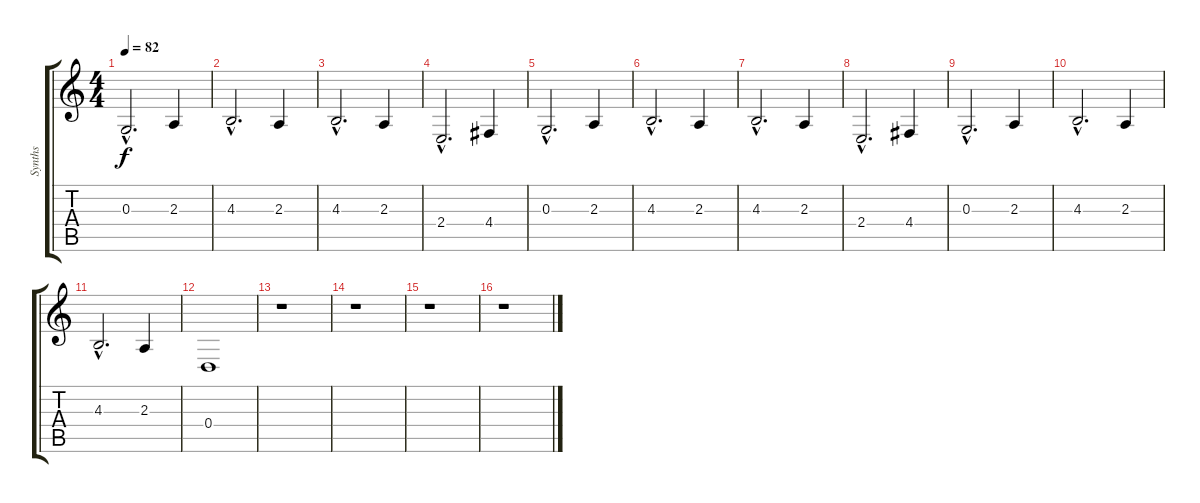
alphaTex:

\track ("Synths" "Synths") {instrument synthstrings2}
\staff {score tabs}
\tuning (E4 B3 G3 D3 A2 E2) {hide}
\ts (4 4)
\tempo 82
\clef g2
\ks c
0.3{hac}.2{d dy f} 2.3.4 |
4.3{hac}.2{d} 2.3.4 |
4.3{hac}.2{d} 2.3.4 |
2.4{hac}.2{d} 4.4.4 |
0.3{hac}.2{d} 2.3.4 |
4.3{hac}.2{d} 2.3.4 |
4.3{hac}.2{d} 2.3.4 |
2.4{hac}.2{d} 4.4.4 |
0.3{hac}.2{d} 2.3.4 |
4.3{hac}.2{d} 2.3.4 |
4.3{hac}.2{d} 2.3.4 |
0.4.1 |
r.1 |
r.1 |
r.1 |
r.1
